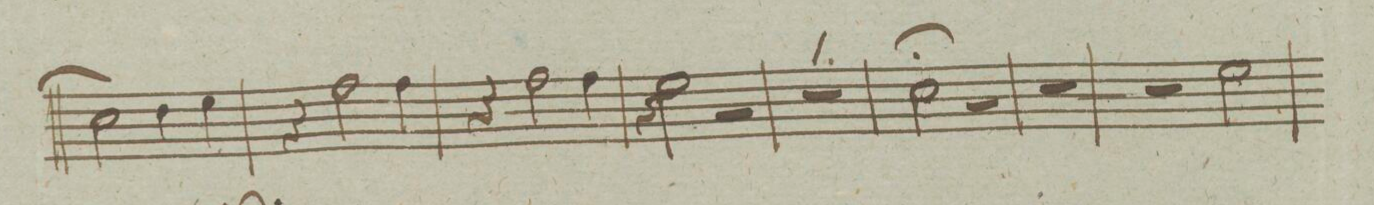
**kern	**dynam
*I"Clarinetto Primo in C. et B. _	*
*clefG2	*
*k[]	*
*met(c)	*
*M4/4	*
2cc\]	.
4dd\	.
4ee\	.
=26	=26
4r	.
2ff\	.
4ff\	.
=27	=27
4r	.
2ff\	.
4ff\	.
=28	=28
2ee\	.
2r	.
=29	=29
1r	.
=30	=30
2cc;>\	.
2r	.
=31	=31
1r	.
=32	=32
2r	.
2ee\	.
=33	=33
*-	*-
